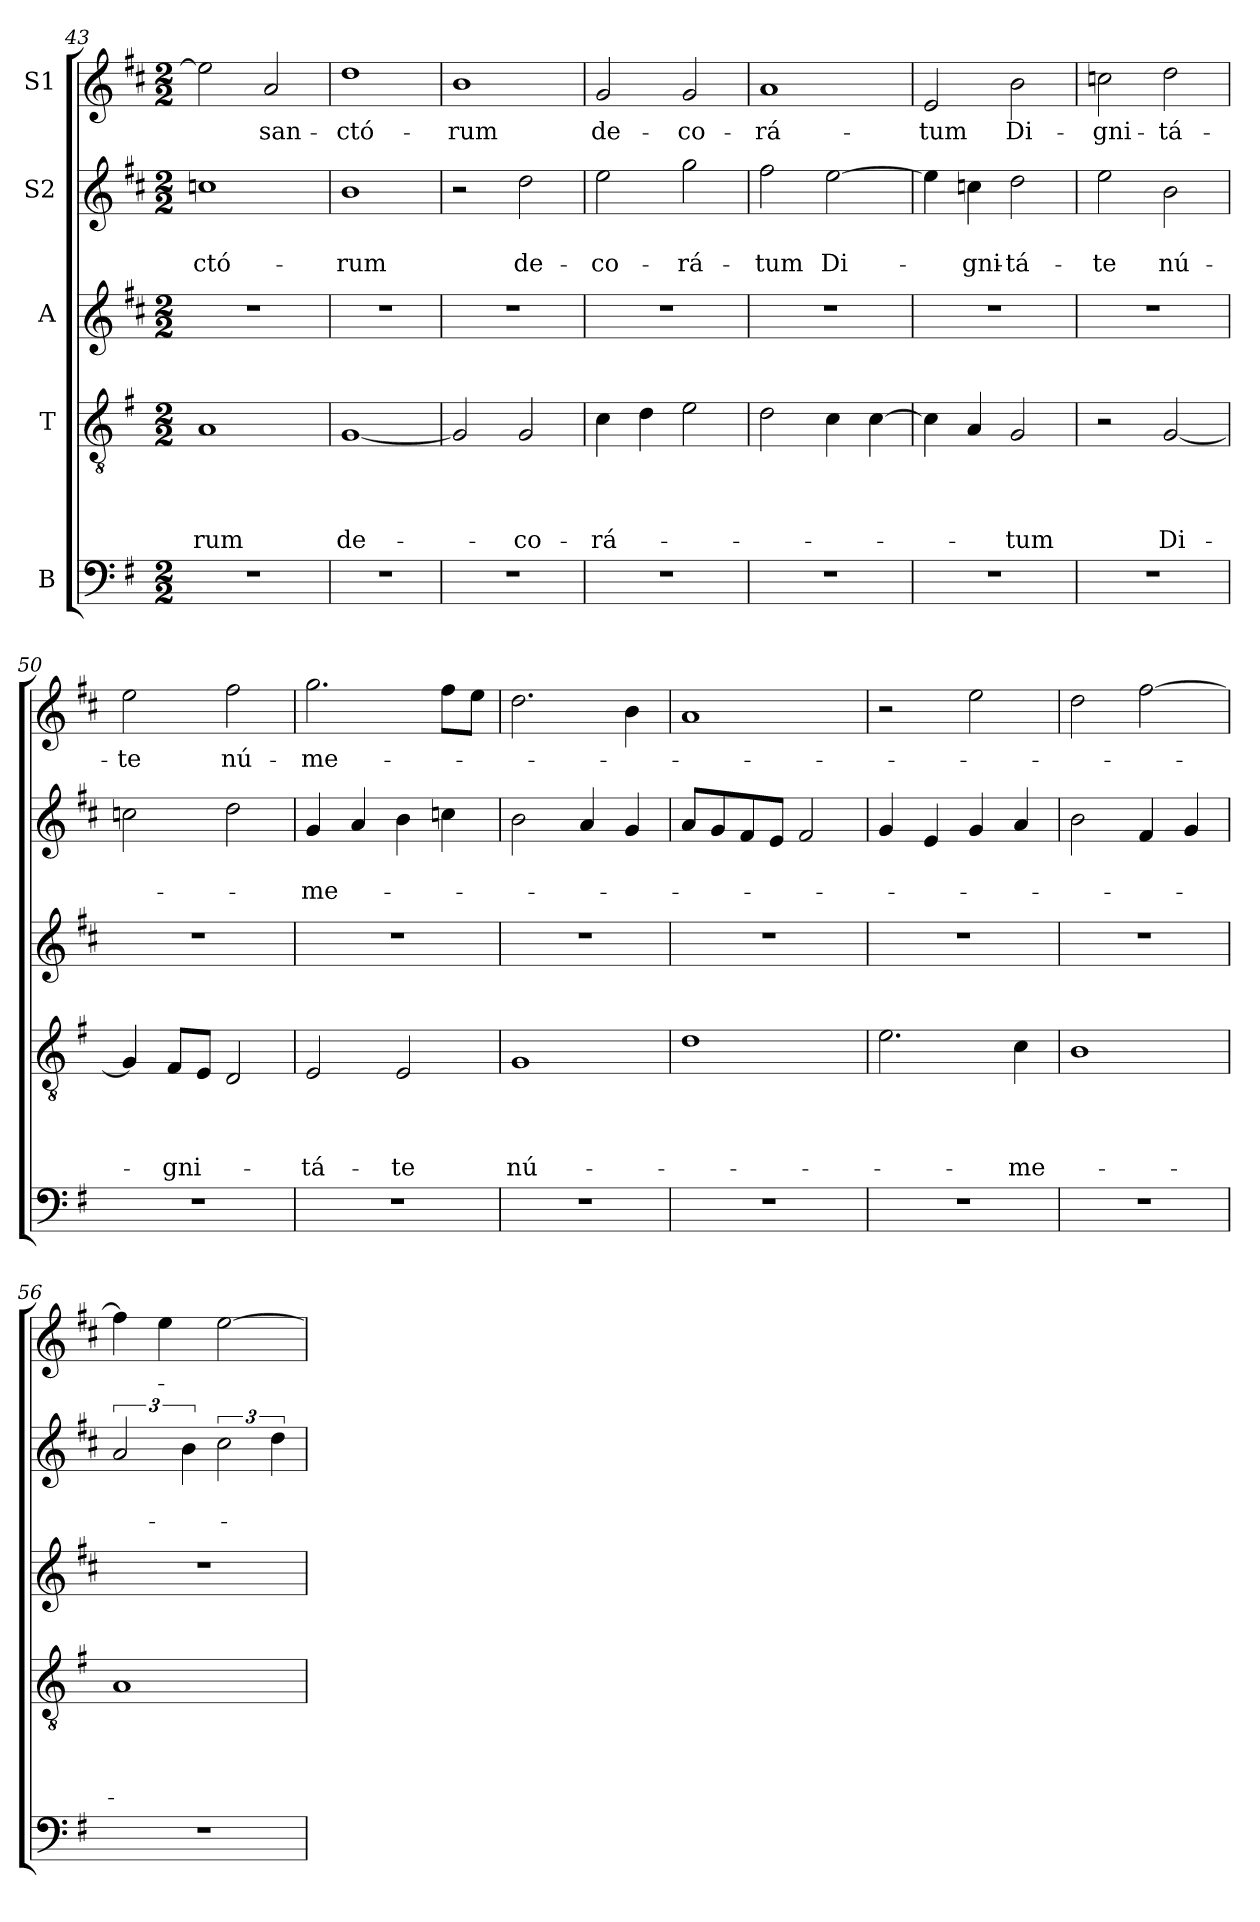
**kern	**kern	**text	**text	**text	**text	**kern	**kern	**text	**text	**kern	**text
*part5	*part4	*part4	*part4	*part4	*part4	*part3	*part2	*part2	*part2	*part1	*part1
*staff5	*staff4	*staff4	*staff4	*staff4	*staff4	*staff3	*staff2	*staff2	*staff2	*staff1	*staff1
*I"B	*I"T	*	*	*	*	*I"A	*I"S2	*	*	*I"S1	*
*clefF4	*clefGv2	*	*	*	*	*clefG2	*clefG2	*	*	*clefG2	*
*k[f#]	*k[f#]	*	*	*	*	*k[f#c#]	*k[f#c#]	*	*	*k[f#c#]	*
*G:	*G:	*	*	*	*	*D:	*D:	*	*	*D:	*
*M2/2	*M2/2	*	*	*	*	*M2/2	*M2/2	*	*	*M2/2	*
=43	=43	=43	=43	=43	=43	=43	=43	=43	=43	=43	=43
!	!	!	!	!	!LO:LY:b	!	!	!	!LO:LY:b	!	!
1r	1A	.	.	.	-rum	1r	1ccn	.	-ctó-	2ee\]	.
!	!	!	!	!	!	!	!	!	!	!	!LO:LY:b
.	.	.	.	.	.	.	.	.	.	2a/	san-
=44	=44	=44	=44	=44	=44	=44	=44	=44	=44	=44	=44
!	!	!	!	!	!LO:LY:b	!	!	!	!LO:LY:b	!	!LO:LY:b
1r	[1G	.	.	.	de-	1r	1b	.	-rum	1dd	-ctó-
!!LO:PB:g=z
=45	=45	=45	=45	=45	=45	=45	=45	=45	=45	=45	=45
!	!	!	!	!	!	!	!	!	!	!	!LO:LY:b
1r	2G/]	.	.	.	.	1r	2r	.	.	1b	-rum
!	!	!	!	!	!LO:LY:b	!	!	!	!LO:LY:b	!	!
.	2G/	.	.	.	-co-	.	2dd\	.	de-	.	.
=46	=46	=46	=46	=46	=46	=46	=46	=46	=46	=46	=46
!	!	!	!	!	!LO:LY:b	!	!	!	!LO:LY:b	!	!LO:LY:b
1r	4c\	.	.	.	-rá-	1r	2ee\	.	-co-	2g/	de-
.	4d\	.	.	.	.	.	.	.	.	.	.
!	!	!	!	!	!	!	!	!	!LO:LY:b	!	!LO:LY:b
.	2e\	.	.	.	.	.	2gg\	.	-rá-	2g/	-co-
=47	=47	=47	=47	=47	=47	=47	=47	=47	=47	=47	=47
!	!	!	!	!	!	!	!	!	!LO:LY:b	!	!LO:LY:b
1r	2d\	.	.	.	.	1r	2ff#\	.	-tum	1a	-rá-
!	!	!	!	!	!	!	!	!	!LO:LY:b	!	!
.	4c\	.	.	.	.	.	[2ee\	.	Di-	.	.
.	[4c\	.	.	.	.	.	.	.	.	.	.
=48	=48	=48	=48	=48	=48	=48	=48	=48	=48	=48	=48
!	!	!	!	!	!	!	!	!	!	!	!LO:LY:b
1r	4c\]	.	.	.	.	1r	4ee\]	.	.	2e/	-tum
!	!	!	!	!	!	!	!	!	!LO:LY:b	!	!
.	4A/	.	.	.	.	.	4ccni\	.	-gni-	.	.
!	!	!	!	!	!LO:LY:b	!	!	!	!LO:LY:b	!	!LO:LY:b
.	2G/	.	.	.	-tum	.	2dd\	.	-tá-	2b\	Di-
=49	=49	=49	=49	=49	=49	=49	=49	=49	=49	=49	=49
!	!	!	!	!	!	!	!	!	!LO:LY:b	!	!LO:LY:b
1r	2r	.	.	.	.	1r	2ee\	.	-te	2ccni\	-gni-
!	!	!	!	!	!LO:LY:b	!	!	!	!LO:LY:b	!	!LO:LY:b
.	[2G/	.	.	.	Di-	.	2b\	.	nú-	2dd\	-tá-
=50	=50	=50	=50	=50	=50	=50	=50	=50	=50	=50	=50
!	!	!	!	!	!	!	!	!	!	!	!LO:LY:b
1r	4G/]	.	.	.	.	1r	2ccni\	.	.	2ee\	-te
!	!	!	!	!	!LO:LY:b	!	!	!	!	!	!
.	8F#/L	.	.	.	-gni-	.	.	.	.	.	.
.	8E/J	.	.	.	.	.	.	.	.	.	.
!	!	!	!	!	!	!	!	!	!	!	!LO:LY:b
.	2D/	.	.	.	.	.	2dd\	.	.	2ff#\	nú-
!!LO:LB:g=z
=51	=51	=51	=51	=51	=51	=51	=51	=51	=51	=51	=51
!	!	!	!	!	!LO:LY:b	!	!	!	!LO:LY:b	!	!LO:LY:b
1r	2E/	.	.	.	-tá-	1r	4g/	.	-me-	2.gg\	-me-
.	.	.	.	.	.	.	4a/	.	.	.	.
!	!	!	!	!	!LO:LY:b	!	!	!	!	!	!
.	2E/	.	.	.	-te	.	4b\	.	.	.	.
.	.	.	.	.	.	.	4ccni\	.	.	8ff#\L	.
.	.	.	.	.	.	.	.	.	.	8ee\J	.
=52	=52	=52	=52	=52	=52	=52	=52	=52	=52	=52	=52
!	!	!	!	!	!LO:LY:b	!	!	!	!	!	!
1r	1G	.	.	.	nú-	1r	2b\	.	.	2.dd\	.
.	.	.	.	.	.	.	4a/	.	.	.	.
.	.	.	.	.	.	.	4g/	.	.	4b\	.
=53	=53	=53	=53	=53	=53	=53	=53	=53	=53	=53	=53
1r	1d	.	.	.	.	1r	8a/L	.	.	1a	.
.	.	.	.	.	.	.	8g/	.	.	.	.
.	.	.	.	.	.	.	8f#/	.	.	.	.
.	.	.	.	.	.	.	8e/J	.	.	.	.
.	.	.	.	.	.	.	2f#/	.	.	.	.
=54	=54	=54	=54	=54	=54	=54	=54	=54	=54	=54	=54
1r	2.e\	.	.	.	.	1r	4g/	.	.	2r	.
.	.	.	.	.	.	.	4e/	.	.	.	.
.	.	.	.	.	.	.	4g/	.	.	2ee\	.
!	!	!	!	!	!LO:LY:b	!	!	!	!	!	!
.	4c\	.	.	.	-me-	.	4a/	.	.	.	.
=55	=55	=55	=55	=55	=55	=55	=55	=55	=55	=55	=55
1r	1B	.	.	.	.	1r	2b\	.	.	2dd\	.
.	.	.	.	.	.	.	4f#/	.	.	[2ff#\	.
.	.	.	.	.	.	.	4g/	.	.	.	.
=56	=56	=56	=56	=56	=56	=56	=56	=56	=56	=56	=56
1r	1A	.	.	.	.	1r	3a/	.	.	4ff#\]	.
.	.	.	.	.	.	.	.	.	.	4ee\	.
.	.	.	.	.	.	.	6b\	.	.	.	.
.	.	.	.	.	.	.	3cc#\	.	.	[2ee\	.
.	.	.	.	.	.	.	6dd\	.	.	.	.
=	=	=	=	=	=	=	=	=	=	=	=
*-	*-	*-	*-	*-	*-	*-	*-	*-	*-	*-	*-
